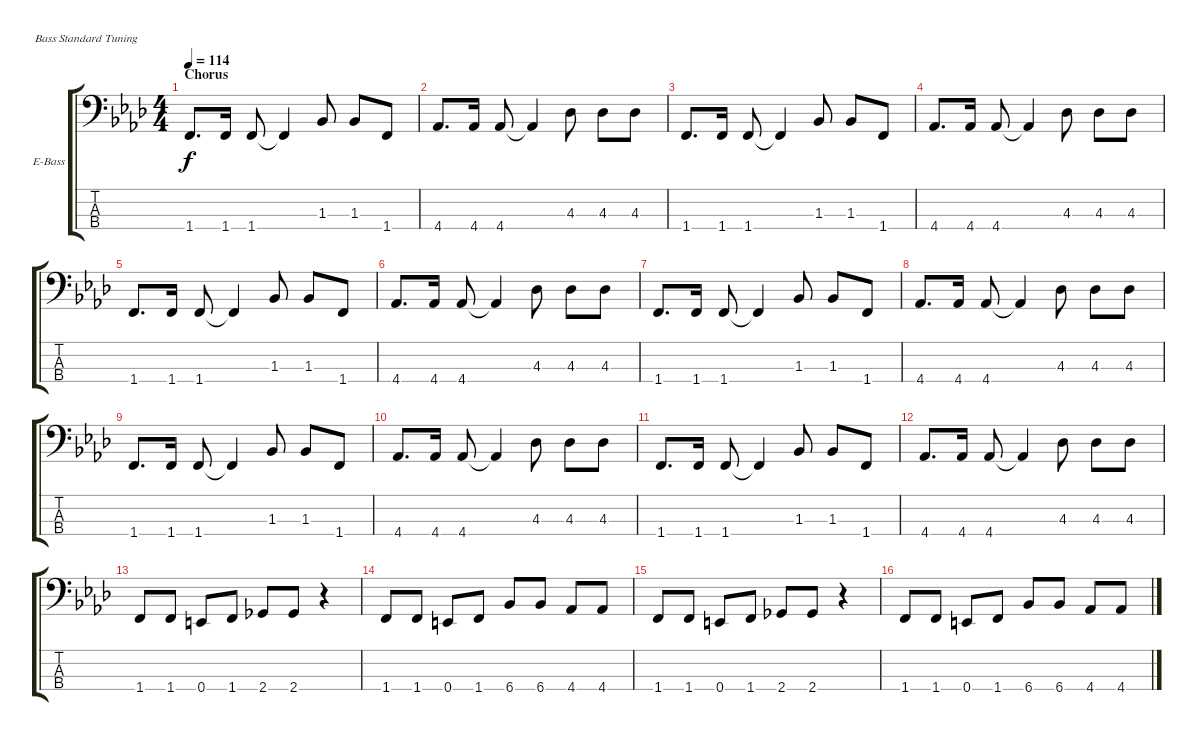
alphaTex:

\defaultSystemsLayout 4
\bracketExtendMode groupsimilarinstruments
\firstSystemTrackNameOrientation horizontal
\otherSystemsTrackNameOrientation horizontal
\track ("Electric Bass" "E-Bass") {instrument electricbassfinger}
\staff {score tabs}
\tuning (G2 D2 A1 E1)
\ts (4 4)
\section ("" "Chorus")
\tempo 114
\clef f4
\scale
1.07692
\ks ab
1.4.8{d dy f} 1.4.16 1.4.8 1.4{t}.4 1.3.8 1.3.8 1.4.8 |
\scale
0.923077 4.4.8{d} 4.4.16 4.4.8 4.4{t}.4 4.3.8 4.3.8 4.3.8 |
\scale
1.07692 1.4.8{d} 1.4.16 1.4.8 1.4{t}.4 1.3.8 1.3.8 1.4.8 |
\scale
0.923077 4.4.8{d} 4.4.16 4.4.8 4.4{t}.4 4.3.8 4.3.8 4.3.8 |
\scale
1.07692 1.4.8{d} 1.4.16 1.4.8 1.4{t}.4 1.3.8 1.3.8 1.4.8 |
\scale
0.923077 4.4.8{d} 4.4.16 4.4.8 4.4{t}.4 4.3.8 4.3.8 4.3.8 |
\scale
1.07692 1.4.8{d} 1.4.16 1.4.8 1.4{t}.4 1.3.8 1.3.8 1.4.8 |
\scale
0.923077 4.4.8{d} 4.4.16 4.4.8 4.4{t}.4 4.3.8 4.3.8 4.3.8 |
\scale
1.07692 1.4.8{d} 1.4.16 1.4.8 1.4{t}.4 1.3.8 1.3.8 1.4.8 |
\scale
0.923077 4.4.8{d} 4.4.16 4.4.8 4.4{t}.4 4.3.8 4.3.8 4.3.8 |
\scale
1.07692 1.4.8{d} 1.4.16 1.4.8 1.4{t}.4 1.3.8 1.3.8 1.4.8 |
\scale
0.923077 4.4.8{d} 4.4.16 4.4.8 4.4{t}.4 4.3.8 4.3.8 4.3.8 |
\scale
1.07692 1.4.8 1.4.8 0.4.8 1.4.8 2.4.8 2.4.8 r.4 |
\scale
0.923077 1.4.8 1.4.8 0.4.8 1.4.8 6.4.8 6.4.8 4.4.8 4.4.8 |
\scale
1.07692 1.4.8 1.4.8 0.4.8 1.4.8 2.4.8 2.4.8 r.4 |
\scale
0.923077 1.4.8 1.4.8 0.4.8 1.4.8 6.4.8 6.4.8 4.4.8 4.4.8
